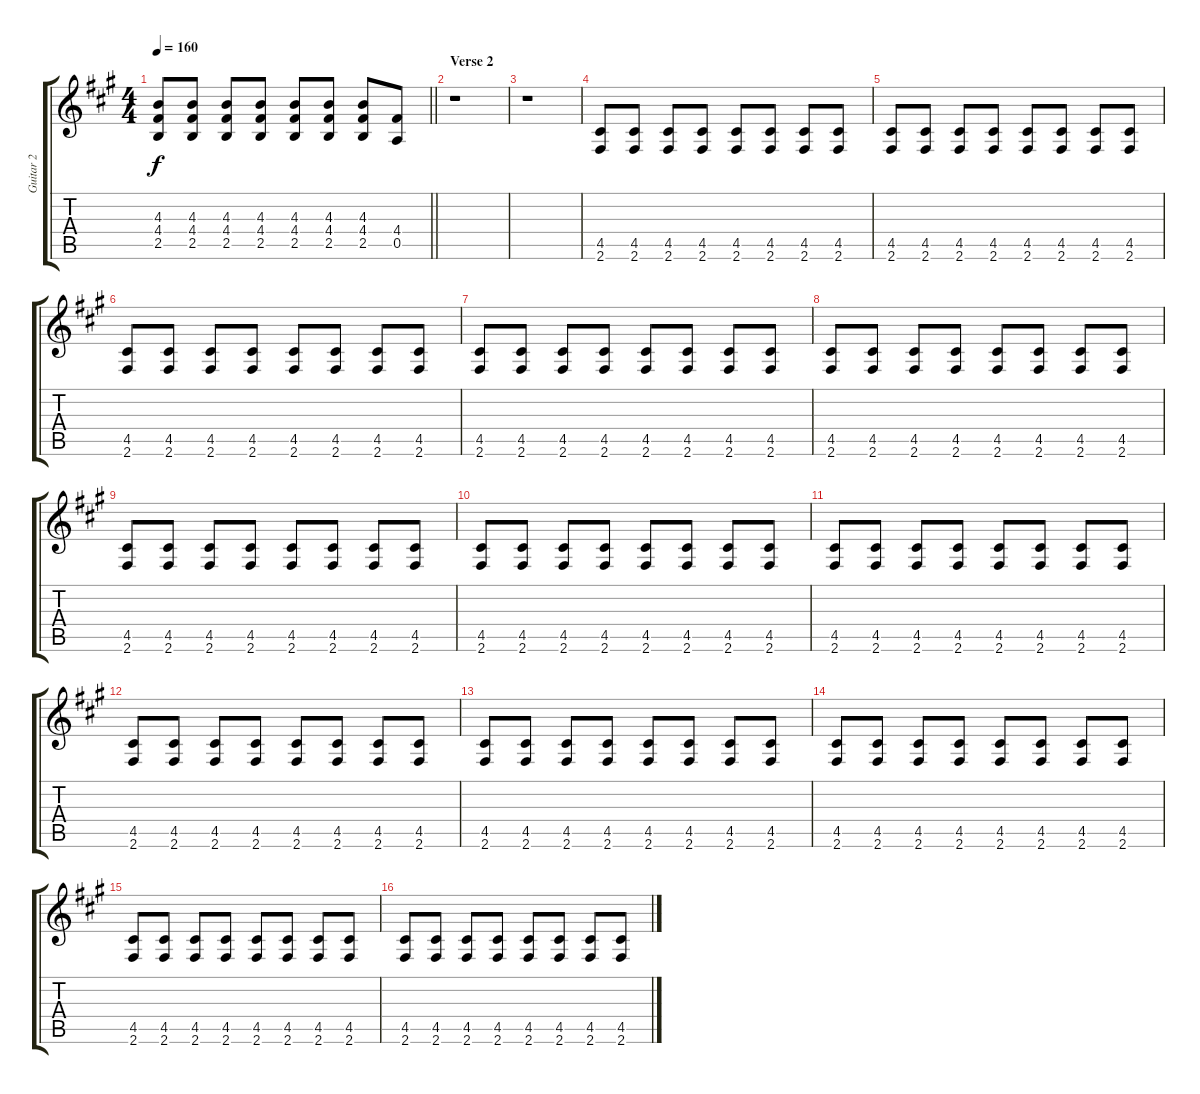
\track ("Guitar 2" "Guitar 2") {instrument distortionguitar}
\staff {score tabs}
\tuning (E4 B3 G3 D3 A2 E2) {hide}
\ts (4 4)
\tempo 160
\clef g2
\barLineRight lightlight
\ks a
(4.3 4.4 2.5).8{dy f} (4.3 4.4 2.5).8 (4.3 4.4 2.5).8 (4.3 4.4 2.5).8 (4.3 4.4 2.5).8 (4.3 4.4 2.5).8 (4.3 4.4 2.5).8 (4.4 0.5).8 |
\section ("" "Verse 2")
r.1 |
r.1 |
(4.5 2.6).8 (4.5 2.6).8 (4.5 2.6).8 (4.5 2.6).8 (4.5 2.6).8 (4.5 2.6).8 (4.5 2.6).8 (4.5 2.6).8 |
(4.5 2.6).8 (4.5 2.6).8 (4.5 2.6).8 (4.5 2.6).8 (4.5 2.6).8 (4.5 2.6).8 (4.5 2.6).8 (4.5 2.6).8 |
(4.5 2.6).8 (4.5 2.6).8 (4.5 2.6).8 (4.5 2.6).8 (4.5 2.6).8 (4.5 2.6).8 (4.5 2.6).8 (4.5 2.6).8 |
(4.5 2.6).8 (4.5 2.6).8 (4.5 2.6).8 (4.5 2.6).8 (4.5 2.6).8 (4.5 2.6).8 (4.5 2.6).8 (4.5 2.6).8 |
(4.5 2.6).8 (4.5 2.6).8 (4.5 2.6).8 (4.5 2.6).8 (4.5 2.6).8 (4.5 2.6).8 (4.5 2.6).8 (4.5 2.6).8 |
(4.5 2.6).8 (4.5 2.6).8 (4.5 2.6).8 (4.5 2.6).8 (4.5 2.6).8 (4.5 2.6).8 (4.5 2.6).8 (4.5 2.6).8 |
(4.5 2.6).8 (4.5 2.6).8 (4.5 2.6).8 (4.5 2.6).8 (4.5 2.6).8 (4.5 2.6).8 (4.5 2.6).8 (4.5 2.6).8 |
(4.5 2.6).8 (4.5 2.6).8 (4.5 2.6).8 (4.5 2.6).8 (4.5 2.6).8 (4.5 2.6).8 (4.5 2.6).8 (4.5 2.6).8 |
(4.5 2.6).8 (4.5 2.6).8 (4.5 2.6).8 (4.5 2.6).8 (4.5 2.6).8 (4.5 2.6).8 (4.5 2.6).8 (4.5 2.6).8 |
(4.5 2.6).8 (4.5 2.6).8 (4.5 2.6).8 (4.5 2.6).8 (4.5 2.6).8 (4.5 2.6).8 (4.5 2.6).8 (4.5 2.6).8 |
(4.5 2.6).8 (4.5 2.6).8 (4.5 2.6).8 (4.5 2.6).8 (4.5 2.6).8 (4.5 2.6).8 (4.5 2.6).8 (4.5 2.6).8 |
(4.5 2.6).8 (4.5 2.6).8 (4.5 2.6).8 (4.5 2.6).8 (4.5 2.6).8 (4.5 2.6).8 (4.5 2.6).8 (4.5 2.6).8 |
(4.5 2.6).8 (4.5 2.6).8 (4.5 2.6).8 (4.5 2.6).8 (4.5 2.6).8 (4.5 2.6).8 (4.5 2.6).8 (4.5 2.6).8
